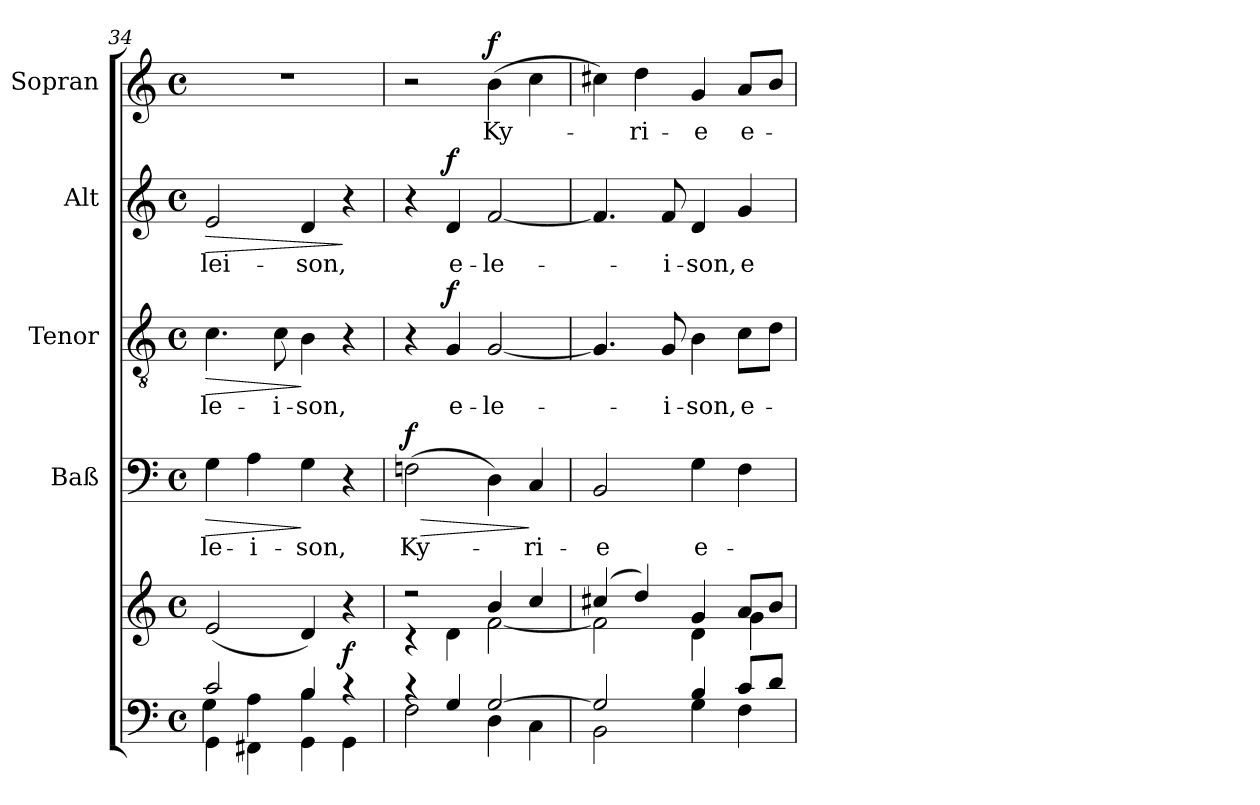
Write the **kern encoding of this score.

**kern	**kern	**dynam	**kern	**text	**dynam	**kern	**text	**dynam	**kern	**text	**dynam	**kern	**text	**dynam
*part5	*part5	*part5	*part4	*part4	*part4	*part3	*part3	*part3	*part2	*part2	*part2	*part1	*part1	*part1
*staff6	*staff5	*staff5/6	*staff4	*staff4	*staff4	*staff3	*staff3	*staff3	*staff2	*staff2	*staff2	*staff1	*staff1	*staff1
*	*	*	*I"Baß	*	*	*I"Tenor	*	*	*I"Alt	*	*	*I"Sopran	*	*
*	*	*	*I'Baß	*	*	*I'Ten	*	*	*I'Alt	*	*	*I'Sop	*	*
*clefF4	*clefG2	*	*clefF4	*	*	*clefGv2	*	*	*clefG2	*	*	*clefG2	*	*
*k[]	*k[]	*	*k[]	*	*	*k[]	*	*	*k[]	*	*	*k[]	*	*
*C:	*C:	*	*C:	*	*	*C:	*	*	*C:	*	*	*C:	*	*
*M4/4	*M4/4	*	*M4/4	*	*	*M4/4	*	*	*M4/4	*	*	*M4/4	*	*
*met(c)	*met(c)	*	*met(c)	*	*	*met(c)	*	*	*met(c)	*	*	*met(c)	*	*
=34	=34	=34	=34	=34	=34	=34	=34	=34	=34	=34	=34	=34	=34	=34
*^	*	*	*	*	*	*	*	*	*	*	*	*	*	*
*	*^	*	*	*	*	*	*	*	*	*	*	*	*	*	*
!	!	!	!	!	!	!LO:LY:b	!LO:HP:b	!	!LO:LY:b	!LO:HP:b	!	!LO:LY:b	!LO:HP:b	!	!	!
2c/	4GG\	4G\	(<2e/	.	4G\	-le-	>	4.c\	-le-	>	2e/	-lei-	>	1r	.	.
!	!	!	!	!	!	!LO:LY:b	!	!	!	!	!	!	!	!	!	!
.	4FF#X\	4A\	.	.	4A\	-i-	.	.	.	.	.	.	.	.	.	.
!	!	!	!	!	!	!	!	!	!LO:LY:b	!	!	!	!	!	!	!
.	.	.	.	.	.	.	.	8c\	-i-	.	.	.	.	.	.	.
!	!	!	!	!	!	!LO:LY:b	!	!	!LO:LY:b	!	!	!LO:LY:b	!	!	!	!
4B/	4GG\	4B\	4d/)	.	4G\	-son,	]	4B\	-son,	]	4d/	-son,	.	.	.	.
!	!	!	!	!LO:DY:a=2	!	!	!	!	!	!	!	!	!	!	!	!
4rc	4GG\	4ryy	4r	f	4r	.	.	4r	.	.	4r	.	]	.	.	.
=35	=35	=35	=35	=35	=35	=35	=35	=35	=35	=35	=35	=35	=35	=35	=35	=35
*	*	*	*^	*	*	*	*	*	*	*	*	*	*	*	*	*
!	!	!	!	!	!	!	!LO:LY:b	!LO:HP:b	!	!	!	!	!	!	!	!	!
!	!	!	!	!	!	!	!	!LO:DY:n=1:a	!	!	!	!	!	!	!	!	!
*	*v	*v	*	*	*	*	*	*	*	*	*	*	*	*	*	*	*
4rc	2F\	2r	4rc	.	(>2Fn\	Ky-	> f	4r	.	.	4r	.	.	2r	.	.
!	!	!	!	!	!	!	!	!	!LO:LY:b	!LO:DY:a	!	!LO:LY:b	!LO:DY:a	!	!	!
4G/	.	.	4d\	.	.	.	.	4G/	e-	f	4d/	e-	f	.	.	.
!	!	!	!	!	!	!	!	!	!LO:LY:b	!	!	!LO:LY:b	!	!	!LO:LY:b	!LO:DY:a
[>2G/	4D\	4b/	[<2f\	.	4D\)	.	.	[2G/	-le-	.	[2f/	-le-	.	(>4b\	Ky-	f
!	!	!	!	!	!	!LO:LY:b	!	!	!	!	!	!	!	!	!	!
.	4C\	4cc/	.	.	4C/	-ri-	]	.	.	.	.	.	.	4cc\	.	.
!!LO:PB:g=z
=36	=36	=36	=36	=36	=36	=36	=36	=36	=36	=36	=36	=36	=36	=36	=36	=36
!	!	!	!	!	!	!LO:LY:b	!	!	!	!	!	!	!	!	!	!
2G/]	2BB\	(4cc#X/	2f\]	.	2BB/	-e	.	4.G/]	.	.	4.f/]	.	.	4cc#X\)	.	.
!	!	!	!	!	!	!	!	!	!	!	!	!	!	!	!LO:LY:b	!
.	.	4dd/)	.	.	.	.	.	.	.	.	.	.	.	4dd\	-ri-	.
!	!	!	!	!	!	!	!	!	!LO:LY:b	!	!	!LO:LY:b	!	!	!	!
.	.	.	.	.	.	.	.	8G/	-i-	.	8f/	-i-	.	.	.	.
!	!	!	!	!	!	!LO:LY:b	!	!	!LO:LY:b	!	!	!LO:LY:b	!	!	!LO:LY:b	!
4B/	4G\	4g/	4d\	.	4G\	e-	.	4B\	-son,	.	4d/	-son,	.	4g/	-e	.
!	!	!	!	!	!	!	!	!	!LO:LY:b	!	!	!LO:LY:b	!	!	!LO:LY:b	!
8c/L	4F\	8a/L	4g\	.	4F\	.	.	8c\L	e-	.	4g/	e-	.	8a/L	e-	.
8d/J	.	8b/J	.	.	.	.	.	8d\J	.	.	.	.	.	8b/J	.	.
*v	*v	*	*	*	*	*	*	*	*	*	*	*	*	*	*	*
*	*v	*v	*	*	*	*	*	*	*	*	*	*	*	*	*
=	=	=	=	=	=	=	=	=	=	=	=	=	=	=
*-	*-	*-	*-	*-	*-	*-	*-	*-	*-	*-	*-	*-	*-	*-
